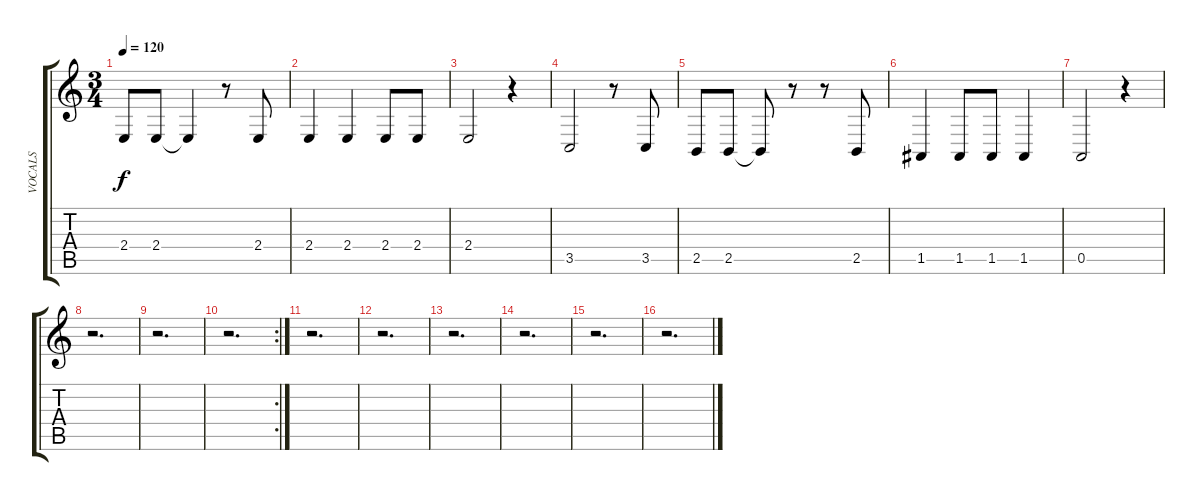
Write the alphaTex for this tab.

\track ("VOCALS" "VOCALS") {instrument trombone}
\staff {score tabs}
\tuning (E4 B3 G3 D3 A2 E2) {hide}
\ts (3 4)
\tempo 120
\clef g2
\ks c
2.4.8{dy f} 2.4.8 2.4{t}.4 r.8 2.4.8 |
2.4.4 2.4.4 2.4.8 2.4.8 |
2.4.2 r.4 |
3.5.2 r.8 3.5.8 |
2.5.8 2.5.8 2.5{t}.8 r.8 r.8 2.5.8 |
1.5.4 1.5.8 1.5.8 1.5.4 |
0.5.2 r.4 |
r.2{d} |
r.2{d} |
\rc 2
r.2{d} |
r.2{d} |
r.2{d} |
r.2{d} |
r.2{d} |
r.2{d} |
r.2{d}
